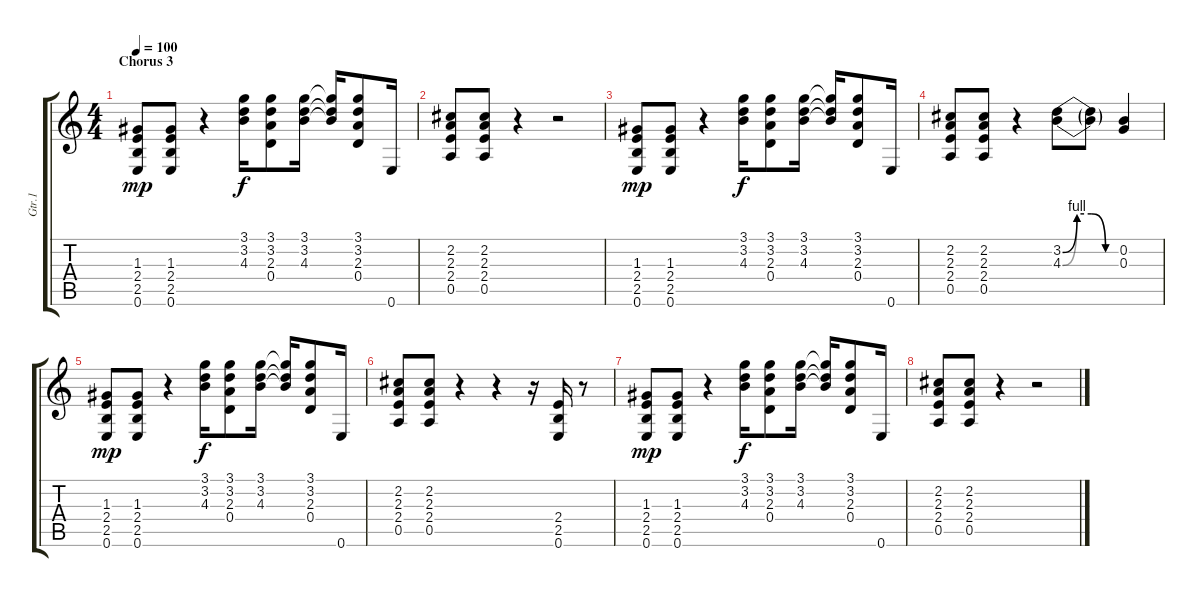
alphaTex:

\track ("Gtr.1" "Gtr.1") {instrument overdrivenguitar}
\staff {score tabs}
\tuning (E4 B3 G3 D3 A2 E2) {hide}
\ts (4 4)
\section ("" "Chorus 3")
\tempo 100
\clef g2
\ks c
(1.3 2.4 2.5 0.6).8{dy mp} (1.3 2.4 2.5 0.6).8 r.4 (3.1 3.2 4.3).16{dy f} (3.1 3.2 2.3 0.4).8 (3.1 3.2 4.3).16 (3.1{t} 3.2{t} 4.3{t}).16 (3.1 3.2 2.3 0.4).8 0.6.16 |
(2.2 2.3 2.4 0.5).8 (2.2 2.3 2.4 0.5).8 r.4 r.2 |
(1.3 2.4 2.5 0.6).8{dy mp} (1.3 2.4 2.5 0.6).8 r.4 (3.1 3.2 4.3).16{dy f} (3.1 3.2 2.3 0.4).8 (3.1 3.2 4.3).16 (3.1{t} 3.2{t} 4.3{t}).16 (3.1 3.2 2.3 0.4).8 0.6.16 |
(2.2 2.3 2.4 0.5).8 (2.2 2.3 2.4 0.5).8 r.4 (3.2{be (custom 0 0 15 4 30 4 45 0 60 0)} 4.3{be (custom 0 0 15 4 30 4 45 0 60 0)}).8 (3.2{t} 4.3{t}).8 (0.2 0.3).4 |
(1.3 2.4 2.5 0.6).8{dy mp} (1.3 2.4 2.5 0.6).8 r.4 (3.1 3.2 4.3).16{dy f} (3.1 3.2 2.3 0.4).8 (3.1 3.2 4.3).16 (3.1{t} 3.2{t} 4.3{t}).16 (3.1 3.2 2.3 0.4).8 0.6.16 |
(2.2 2.3 2.4 0.5).8 (2.2 2.3 2.4 0.5).8 r.4 r.4 r.16 (2.4 2.5 0.6).16 r.8 |
(1.3 2.4 2.5 0.6).8{dy mp} (1.3 2.4 2.5 0.6).8 r.4 (3.1 3.2 4.3).16{dy f} (3.1 3.2 2.3 0.4).8 (3.1 3.2 4.3).16 (3.1{t} 3.2{t} 4.3{t}).16 (3.1 3.2 2.3 0.4).8 0.6.16 |
(2.2 2.3 2.4 0.5).8 (2.2 2.3 2.4 0.5).8 r.4 r.2
